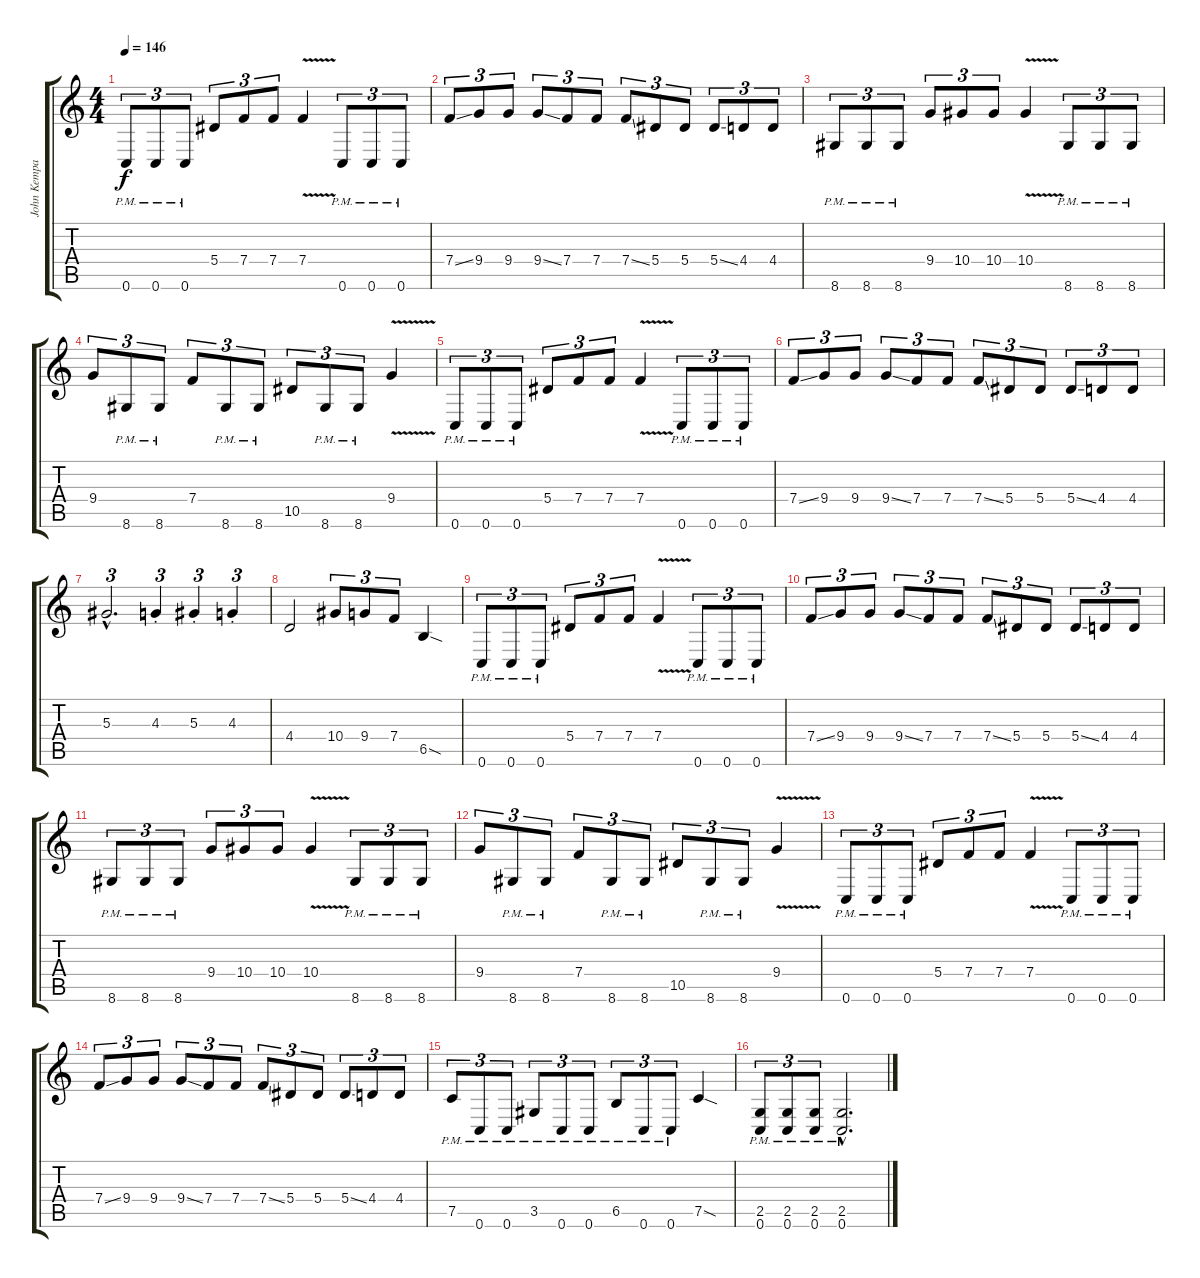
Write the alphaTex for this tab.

\track ("John Kempainen (Guitar)" "John Kempa") {instrument distortionguitar}
\staff {score tabs}
\tuning (C4 G3 Eb3 Bb2 F2 C2) {hide}
\ts (4 4)
\tempo 146
\clef g2
\ks c
0.6{pm}.8{tu (3 2) dy f} 0.6{pm}.8{tu (3 2)} 0.6{pm}.8{tu (3 2)} 5.4.8{tu (3 2)} 7.4.8{tu (3 2)} 7.4.8{tu (3 2)} 7.4{v}.4 0.6{pm}.8{tu (3 2)} 0.6{pm}.8{tu (3 2)} 0.6{pm}.8{tu (3 2)} |
7.4{ss}.8{tu (3 2)} 9.4.8{tu (3 2)} 9.4.8{tu (3 2)} 9.4{ss}.8{tu (3 2)} 7.4.8{tu (3 2)} 7.4.8{tu (3 2)} 7.4{ss}.8{tu (3 2)} 5.4.8{tu (3 2)} 5.4.8{tu (3 2)} 5.4{ss}.8{tu (3 2)} 4.4.8{tu (3 2)} 4.4.8{tu (3 2)} |
8.6{pm}.8{tu (3 2)} 8.6{pm}.8{tu (3 2)} 8.6{pm}.8{tu (3 2)} 9.4.8{tu (3 2)} 10.4.8{tu (3 2)} 10.4.8{tu (3 2)} 10.4{v}.4 8.6{pm}.8{tu (3 2)} 8.6{pm}.8{tu (3 2)} 8.6{pm}.8{tu (3 2)} |
9.4.8{tu (3 2)} 8.6{pm}.8{tu (3 2)} 8.6{pm}.8{tu (3 2)} 7.4.8{tu (3 2)} 8.6{pm}.8{tu (3 2)} 8.6{pm}.8{tu (3 2)} 10.5.8{tu (3 2)} 8.6{pm}.8{tu (3 2)} 8.6{pm}.8{tu (3 2)} 9.4{v}.4 |
0.6{pm}.8{tu (3 2)} 0.6{pm}.8{tu (3 2)} 0.6{pm}.8{tu (3 2)} 5.4.8{tu (3 2)} 7.4.8{tu (3 2)} 7.4.8{tu (3 2)} 7.4{v}.4 0.6{pm}.8{tu (3 2)} 0.6{pm}.8{tu (3 2)} 0.6{pm}.8{tu (3 2)} |
7.4{ss}.8{tu (3 2)} 9.4.8{tu (3 2)} 9.4.8{tu (3 2)} 9.4{ss}.8{tu (3 2)} 7.4.8{tu (3 2)} 7.4.8{tu (3 2)} 7.4{ss}.8{tu (3 2)} 5.4.8{tu (3 2)} 5.4.8{tu (3 2)} 5.4{ss}.8{tu (3 2)} 4.4.8{tu (3 2)} 4.4.8{tu (3 2)} |
5.3{hac}.2{d tu (3 2)} 4.3{st}.4{tu (3 2)} 5.3{st}.4{tu (3 2)} 4.3{st}.4{tu (3 2)} |
4.4.2 10.4.8{tu (3 2)} 9.4.8{tu (3 2)} 7.4.8{tu (3 2)} 6.5{sod}.4 |
0.6{pm}.8{tu (3 2)} 0.6{pm}.8{tu (3 2)} 0.6{pm}.8{tu (3 2)} 5.4.8{tu (3 2)} 7.4.8{tu (3 2)} 7.4.8{tu (3 2)} 7.4{v}.4 0.6{pm}.8{tu (3 2)} 0.6{pm}.8{tu (3 2)} 0.6{pm}.8{tu (3 2)} |
7.4{ss}.8{tu (3 2)} 9.4.8{tu (3 2)} 9.4.8{tu (3 2)} 9.4{ss}.8{tu (3 2)} 7.4.8{tu (3 2)} 7.4.8{tu (3 2)} 7.4{ss}.8{tu (3 2)} 5.4.8{tu (3 2)} 5.4.8{tu (3 2)} 5.4{ss}.8{tu (3 2)} 4.4.8{tu (3 2)} 4.4.8{tu (3 2)} |
8.6{pm}.8{tu (3 2)} 8.6{pm}.8{tu (3 2)} 8.6{pm}.8{tu (3 2)} 9.4.8{tu (3 2)} 10.4.8{tu (3 2)} 10.4.8{tu (3 2)} 10.4{v}.4 8.6{pm}.8{tu (3 2)} 8.6{pm}.8{tu (3 2)} 8.6{pm}.8{tu (3 2)} |
9.4.8{tu (3 2)} 8.6{pm}.8{tu (3 2)} 8.6{pm}.8{tu (3 2)} 7.4.8{tu (3 2)} 8.6{pm}.8{tu (3 2)} 8.6{pm}.8{tu (3 2)} 10.5.8{tu (3 2)} 8.6{pm}.8{tu (3 2)} 8.6{pm}.8{tu (3 2)} 9.4{v}.4 |
0.6{pm}.8{tu (3 2)} 0.6{pm}.8{tu (3 2)} 0.6{pm}.8{tu (3 2)} 5.4.8{tu (3 2)} 7.4.8{tu (3 2)} 7.4.8{tu (3 2)} 7.4{v}.4 0.6{pm}.8{tu (3 2)} 0.6{pm}.8{tu (3 2)} 0.6{pm}.8{tu (3 2)} |
7.4{ss}.8{tu (3 2)} 9.4.8{tu (3 2)} 9.4.8{tu (3 2)} 9.4{ss}.8{tu (3 2)} 7.4.8{tu (3 2)} 7.4.8{tu (3 2)} 7.4{ss}.8{tu (3 2)} 5.4.8{tu (3 2)} 5.4.8{tu (3 2)} 5.4{ss}.8{tu (3 2)} 4.4.8{tu (3 2)} 4.4.8{tu (3 2)} |
7.5{pm}.8{tu (3 2)} 0.6{pm}.8{tu (3 2)} 0.6{pm}.8{tu (3 2)} 3.5{pm}.8{tu (3 2)} 0.6{pm}.8{tu (3 2)} 0.6{pm}.8{tu (3 2)} 6.5{pm}.8{tu (3 2)} 0.6{pm}.8{tu (3 2)} 0.6{pm}.8{tu (3 2)} 7.5{sod}.4 |
(2.5{pm} 0.6{pm}).8{tu (3 2)} (2.5{pm} 0.6{pm}).8{tu (3 2)} (2.5{pm} 0.6{pm}).8{tu (3 2)} (2.5{hac pm} 0.6{hac pm}).2{d}
